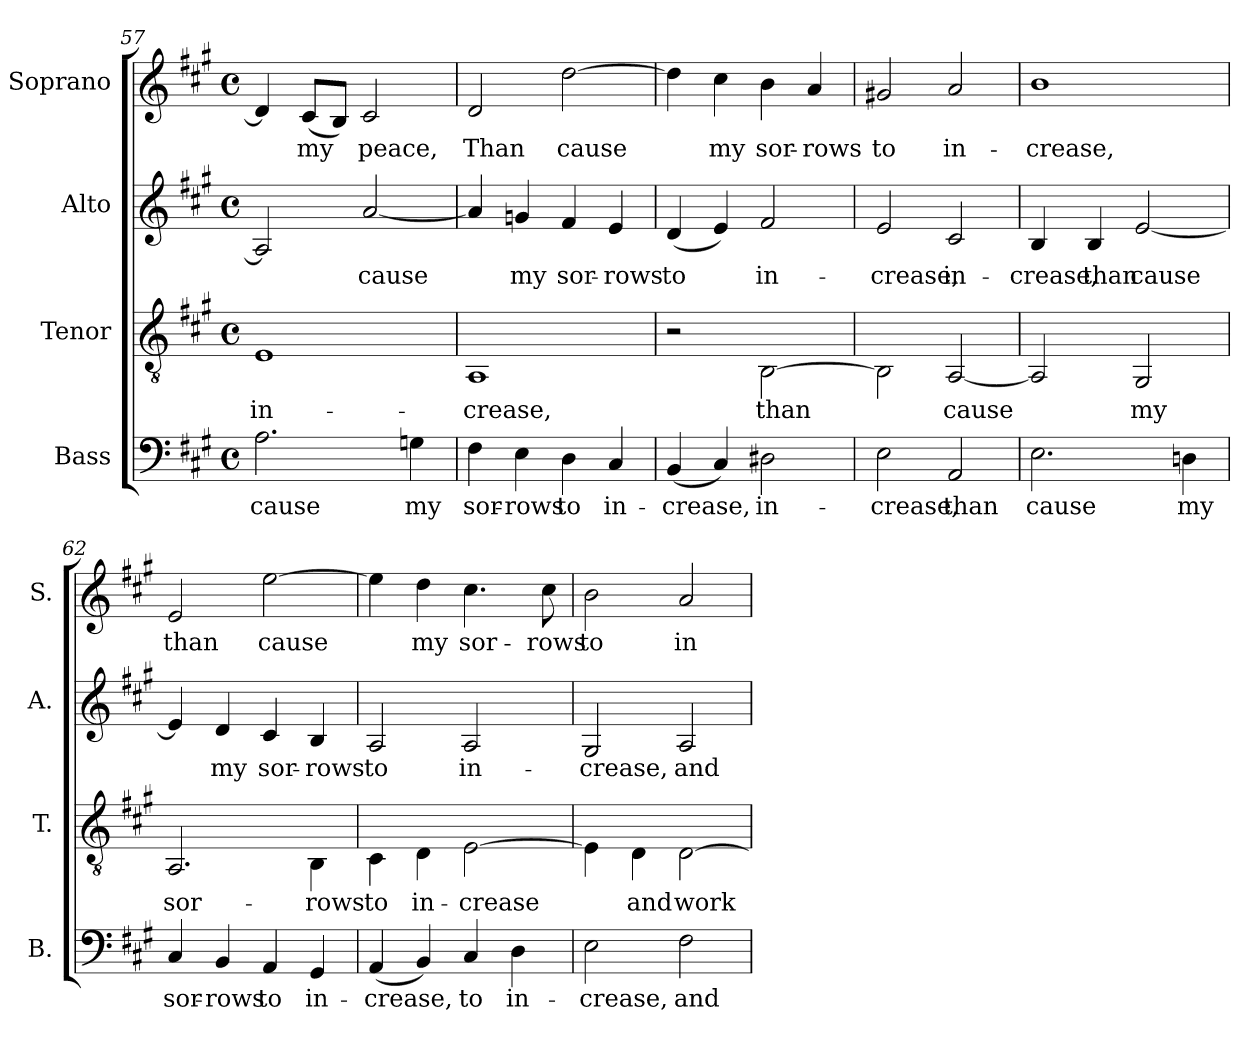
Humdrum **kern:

**kern	**text	**kern	**text	**kern	**text	**kern	**text
*part4	*part4	*part3	*part3	*part2	*part2	*part1	*part1
*staff4	*staff4	*staff3	*staff3	*staff2	*staff2	*staff1	*staff1
*I"Bass	*	*I"Tenor	*	*I"Alto	*	*I"Soprano	*
*I'B.	*	*I'T.	*	*I'A.	*	*I'S.	*
*clefF4	*	*clefGv2	*	*clefG2	*	*clefG2	*
*k[f#c#g#]	*	*k[f#c#g#]	*	*k[f#c#g#]	*	*k[f#c#g#]	*
*A:	*	*A:	*	*A:	*	*A:	*
*M4/4	*	*M4/4	*	*M4/4	*	*M4/4	*
*met(c)	*	*met(c)	*	*met(c)	*	*met(c)	*
=57	=57	=57	=57	=57	=57	=57	=57
!	!LO:LY:b:color=#000000	!	!	!	!	!	!
!	!	!	!LO:LY:b:color=#000000	!	!	!	!
2.Ai\	cause	1Ei	in-	2Ai/]	.	4di/]	.
!	!	!	!	!	!	!	!LO:LY:b:color=#000000
.	.	.	.	.	.	(8c#i/L	my
.	.	.	.	.	.	8Bi/J)	.
!	!	!	!	!	!LO:LY:b:color=#000000	!	!
!	!	!	!	!	!	!	!LO:LY:b:color=#000000
.	.	.	.	[2ai/	cause	2c#i/	peace,
!	!LO:LY:b:color=#000000	!	!	!	!	!	!
4Gni\	my	.	.	.	.	.	.
=58	=58	=58	=58	=58	=58	=58	=58
!	!LO:LY:b:color=#000000	!	!	!	!	!	!
!	!	!	!LO:LY:b:color=#000000	!	!	!	!
!	!	!	!	!	!	!	!LO:LY:b:color=#000000
4F#i\	sor-	1AAi	-crease,	4ai/]	.	2di/	Than
!	!LO:LY:b:color=#000000	!	!	!	!	!	!
!	!	!	!	!	!LO:LY:b:color=#000000	!	!
4Ei\	-rows	.	.	4gni/	my	.	.
!	!LO:LY:b:color=#000000	!	!	!	!	!	!
!	!	!	!	!	!LO:LY:b:color=#000000	!	!
!	!	!	!	!	!	!	!LO:LY:b:color=#000000
4Di\	to	.	.	4f#i/	sor-	[2ddi\	cause
!	!LO:LY:b:color=#000000	!	!	!	!	!	!
!	!	!	!	!	!LO:LY:b:color=#000000	!	!
4C#i/	in-	.	.	4ei/	-rows	.	.
!!LO:LB:g=z
=59	=59	=59	=59	=59	=59	=59	=59
!	!LO:LY:b:color=#000000	!	!	!	!	!	!
!	!	!	!	!	!LO:LY:b:color=#000000	!	!
(4BBi/	-crease,	2r	.	(4di/	to	4ddi\]	.
!	!	!	!	!	!	!	!LO:LY:b:color=#000000
4C#i/)	.	.	.	4ei/)	.	4cc#i\	my
!	!LO:LY:b:color=#000000	!	!	!	!	!	!
!	!	!	!LO:LY:b:color=#000000	!	!	!	!
!	!	!	!	!	!LO:LY:b:color=#000000	!	!
!	!	!	!	!	!	!	!LO:LY:b:color=#000000
2D#Xi\	in-	[2BBi\	than	2f#i/	in-	4bi\	sor-
!	!	!	!	!	!	!	!LO:LY:b:color=#000000
.	.	.	.	.	.	4ai/	-rows
=60	=60	=60	=60	=60	=60	=60	=60
!	!LO:LY:b:color=#000000	!	!	!	!	!	!
!	!	!	!	!	!LO:LY:b:color=#000000	!	!
!	!	!	!	!	!	!	!LO:LY:b:color=#000000
2Ei\	-crease,	2BBi\]	.	2ei/	-crease,	2g#Xi/	to
!	!LO:LY:b:color=#000000	!	!	!	!	!	!
!	!	!	!LO:LY:b:color=#000000	!	!	!	!
!	!	!	!	!	!LO:LY:b:color=#000000	!	!
!	!	!	!	!	!	!	!LO:LY:b:color=#000000
2AAi/	than	[2AAi/	cause	2c#i/	in-	2ai/	in-
=61	=61	=61	=61	=61	=61	=61	=61
!	!LO:LY:b:color=#000000	!	!	!	!	!	!
!	!	!	!	!	!LO:LY:b:color=#000000	!	!
!	!	!	!	!	!	!	!LO:LY:b:color=#000000
2.Ei\	cause	2AAi/]	.	4Bi/	-crease,	1bi	-crease,
!	!	!	!	!	!LO:LY:b:color=#000000	!	!
.	.	.	.	4Bi/	than	.	.
!	!	!	!LO:LY:b:color=#000000	!	!	!	!
!	!	!	!	!	!LO:LY:b:color=#000000	!	!
.	.	2GG#i/	my	[2ei/	cause	.	.
!	!LO:LY:b:color=#000000	!	!	!	!	!	!
4Dni\	my	.	.	.	.	.	.
=62	=62	=62	=62	=62	=62	=62	=62
!	!LO:LY:b:color=#000000	!	!	!	!	!	!
!	!	!	!LO:LY:b:color=#000000	!	!	!	!
!	!	!	!	!	!	!	!LO:LY:b:color=#000000
4C#i/	sor-	2.AAi/	sor-	4ei/]	.	2ei/	than
!	!LO:LY:b:color=#000000	!	!	!	!	!	!
!	!	!	!	!	!LO:LY:b:color=#000000	!	!
4BBi/	-rows	.	.	4di/	my	.	.
!	!LO:LY:b:color=#000000	!	!	!	!	!	!
!	!	!	!	!	!LO:LY:b:color=#000000	!	!
!	!	!	!	!	!	!	!LO:LY:b:color=#000000
4AAi/	to	.	.	4c#i/	sor-	[2eei\	cause
!	!LO:LY:b:color=#000000	!	!	!	!	!	!
!	!	!	!LO:LY:b:color=#000000	!	!	!	!
!	!	!	!	!	!LO:LY:b:color=#000000	!	!
4GG#i/	in-	4BBi\	-rows	4Bi/	-rows	.	.
!!LO:LB:g=z
=63	=63	=63	=63	=63	=63	=63	=63
!	!LO:LY:b:color=#000000	!	!	!	!	!	!
!	!	!	!LO:LY:b:color=#000000	!	!	!	!
!	!	!	!	!	!LO:LY:b:color=#000000	!	!
(4AAi/	-crease,	4C#i\	to	2Ai/	to	4eei\]	.
!	!	!	!LO:LY:b:color=#000000	!	!	!	!
!	!	!	!	!	!	!	!LO:LY:b:color=#000000
4BBi/)	.	4Di\	in-	.	.	4ddi\	my
!	!LO:LY:b:color=#000000	!	!	!	!	!	!
!	!	!	!LO:LY:b:color=#000000	!	!	!	!
!	!	!	!	!	!LO:LY:b:color=#000000	!	!
!	!	!	!	!	!	!	!LO:LY:b:color=#000000
4C#i/	to	[2Ei\	-crease	2Ai/	in-	4.cc#i\	sor-
!	!LO:LY:b:color=#000000	!	!	!	!	!	!
4Di\	in-	.	.	.	.	.	.
!	!	!	!	!	!	!	!LO:LY:b:color=#000000
.	.	.	.	.	.	8cc#i\	-rows
=64	=64	=64	=64	=64	=64	=64	=64
!	!LO:LY:b:color=#000000	!	!	!	!	!	!
!	!	!	!	!	!LO:LY:b:color=#000000	!	!
!	!	!	!	!	!	!	!LO:LY:b:color=#000000
2Ei\	-crease,	4Ei\]	.	2G#i/	-crease,	2bi\	to
!	!	!	!LO:LY:b:color=#000000	!	!	!	!
.	.	4Di\	and	.	.	.	.
!	!LO:LY:b:color=#000000	!	!	!	!	!	!
!	!	!	!LO:LY:b:color=#000000	!	!	!	!
!	!	!	!	!	!LO:LY:b:color=#000000	!	!
!	!	!	!	!	!	!	!LO:LY:b:color=#000000
2F#i\	and	[2Di\	work	2Ai/	and	2ai/	in-
=	=	=	=	=	=	=	=
*-	*-	*-	*-	*-	*-	*-	*-
